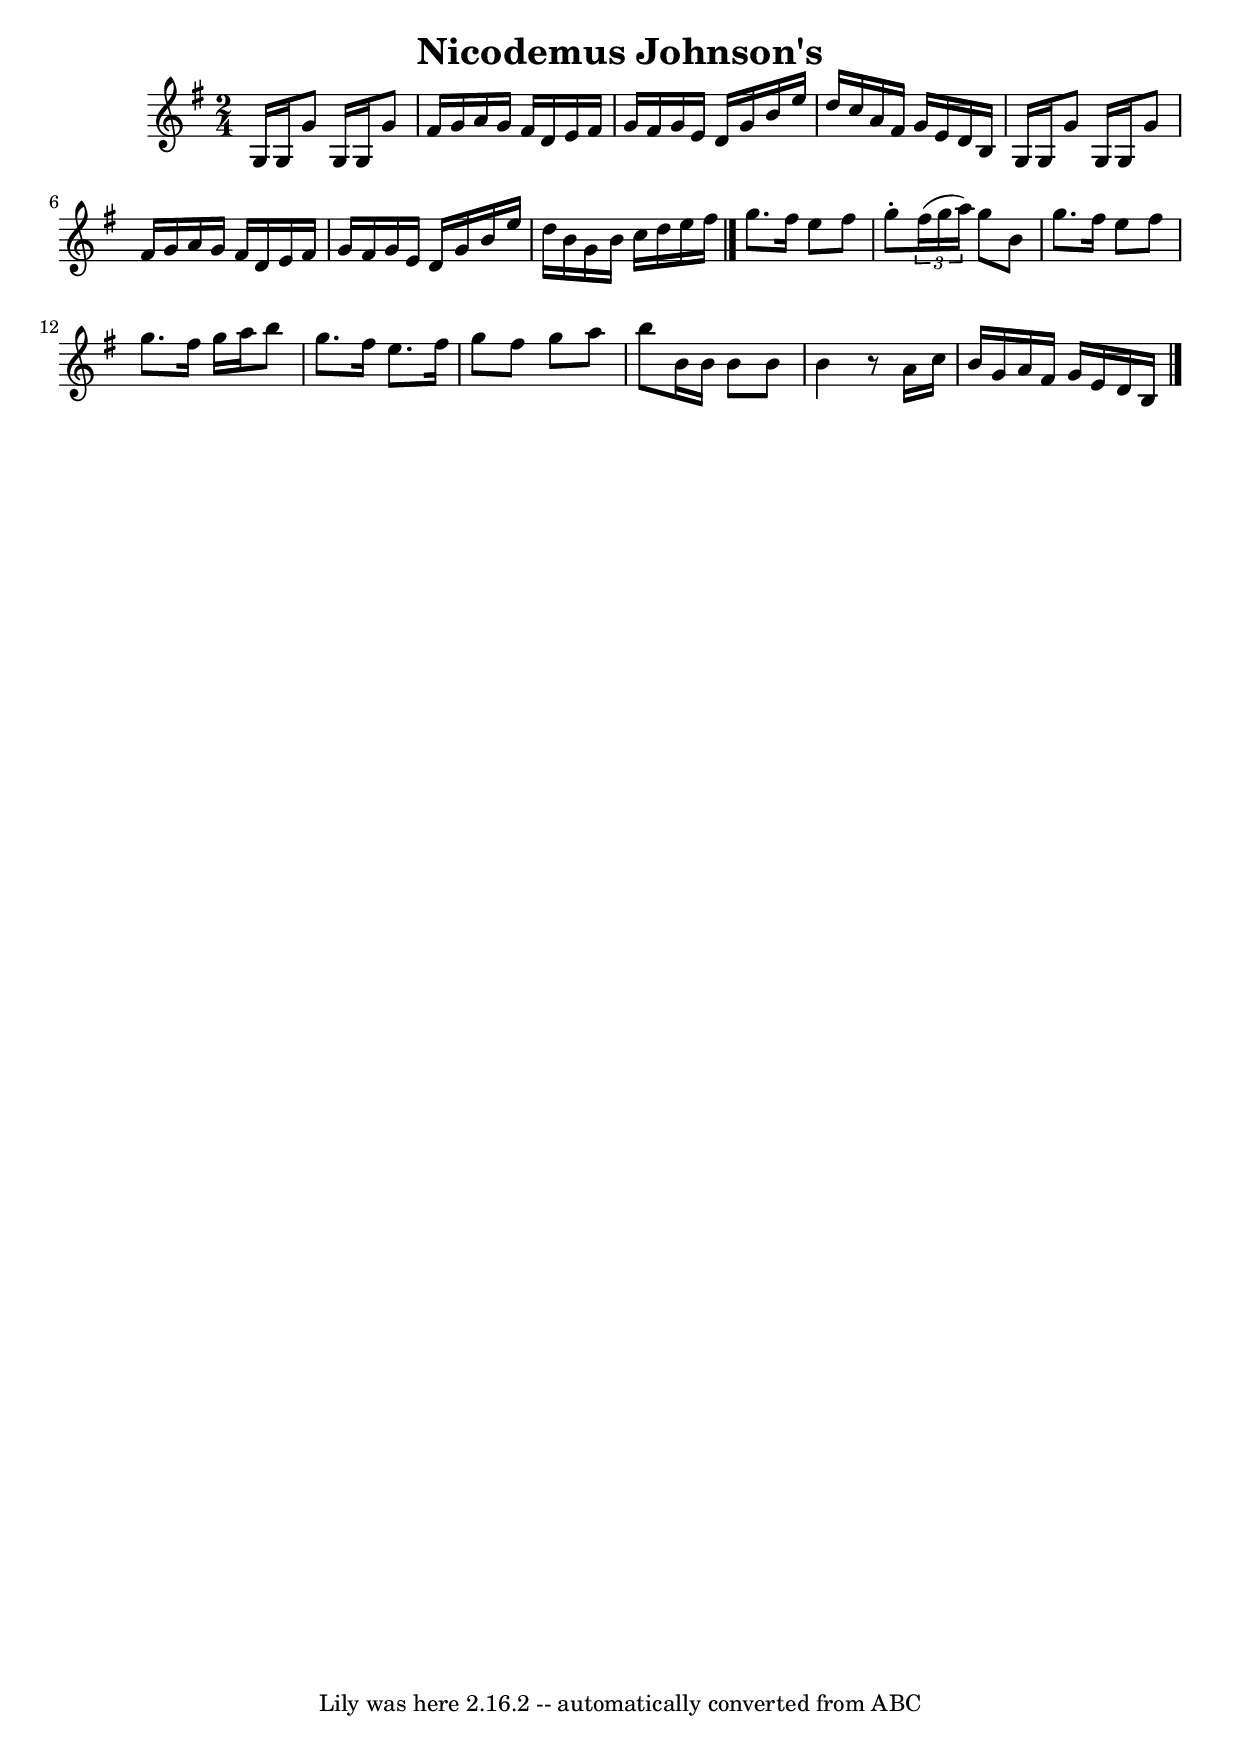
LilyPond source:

\version "2.16.2"
\include "Mammoth.ily"
\header {
  %% book = "Ryan's Mammoth Collection"
  crossRefNumber = "1"
  footnotes = "\\\\270"
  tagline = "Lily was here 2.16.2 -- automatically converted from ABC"
  title = "Nicodemus Johnson's"

}
voicedefault =  {


  \time 2/4 
  \key g \major
 g16 g16 g'8 g16 g16 g'8    |
  
  fis'16 g'16 a'16 g'16 fis'16 d'16 e'16 fis'16    |
  
  g'16 fis'16 g'16 e'16 d'16 g'16 b'16 e''16    |
  
  d''16 c''16 a'16 fis'16 g'16 e'16 d'16 b16    |
  
  g16 g16 g'8 g16 g16 g'8    |
  fis'16 g'16 a'16    
  g'16 fis'16 d'16 e'16 fis'16    |
  g'16 fis'16 g'16   
  e'16 d'16 g'16 b'16 e''16    |
  d''16 b'16 g'16    
  b'16 c''16 d''16 e''16 fis''16    \bar "|." g''8. fis''16    
  e''8 fis''8    |
  g''8 -.   \times 2/3 { fis''16 (g''16    
			 a''16) 
		       } g''8 b'8    |
  g''8. fis''16 e''8 fis''8    
  |
  g''8. fis''16 g''16 a''16 b''8    |
  g''8.    
  fis''16 e''8. fis''16    |
  g''8 fis''8 g''8 a''8    
  |
  b''8 b'16 b'16 b'8 b'8    |
  b'4    r8 a'16    
  c''16    |
  b'16 g'16 a'16 fis'16 g'16 e'16 d'16    
  b16  \bar "|."   

}

\score{
  <<

    \context Staff="default"
    {
      \voicedefault 
      
    }

  >>
  \layout {
    
  }
  \midi {
  }

}
